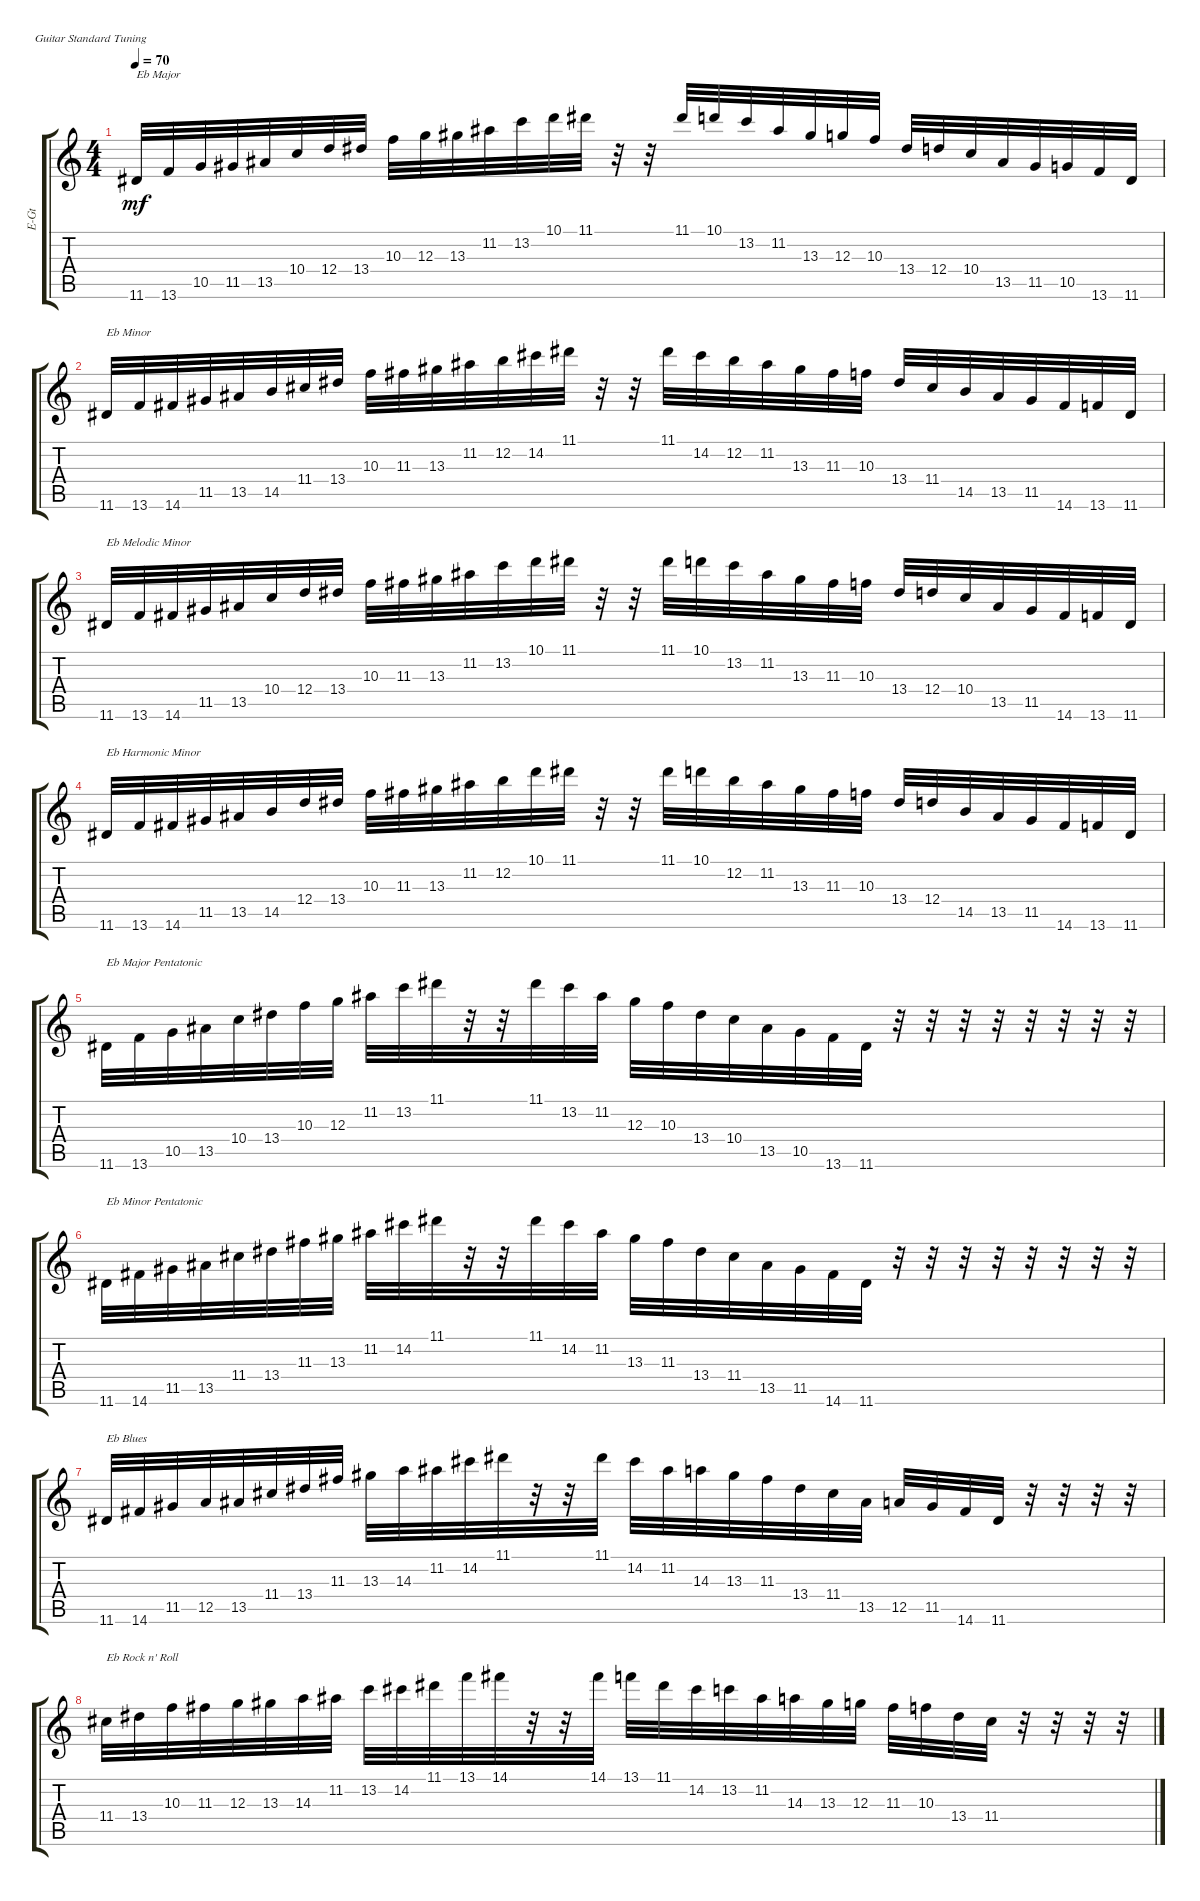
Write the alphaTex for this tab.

\defaultSystemsLayout 4
\bracketExtendMode groupsimilarinstruments
\otherSystemsTrackNameOrientation horizontal
\track ("Electric Guitar" "E-Gt") {instrument overdrivenguitar}
\staff {score tabs}
\tuning (E4 B3 G3 D3 A2 E2)
\ts (4 4)
\tempo 70
\clef g2
\ks c
11.6{acc #}.32{txt "Eb Major" dy mf instrument overdrivenguitar beam Up} 13.6.32{beam Up} 10.5.32{beam Up} 11.5{acc #}.32{beam Up} 13.5{acc #}.32{beam Up} 10.4.32{beam Up} 12.4.32{beam Up} 13.4{acc #}.32{beam Up} 10.3.32{beam Down} 12.3.32{beam Down} 13.3{acc #}.32{beam Down} 11.2{acc #}.32{beam Down} 13.2.32{beam Down} 10.1.32{beam Down} 11.1{acc #}.32{beam Down} r.32{beam Up} r.32{beam Up} 11.1{acc #}.32{beam Down} 10.1.32{beam Down} 13.2.32{beam Down} 11.2{acc #}.32{beam Down} 13.3{acc #}.32{beam Down} 12.3.32{beam Down} 10.3.32{beam Down} 13.4{acc #}.32{beam Up} 12.4.32{beam Up} 10.4.32{beam Up} 13.5{acc #}.32{beam Up} 11.5{acc #}.32{beam Up} 10.5.32{beam Up} 13.6.32{beam Up} 11.6{acc #}.32{beam Up} |
11.6{acc #}.32{txt "Eb Minor" beam Up} 13.6.32{beam Up} 14.6{acc #}.32{beam Up} 11.5{acc #}.32{beam Up} 13.5{acc #}.32{beam Up} 14.5.32{beam Up} 11.4{acc #}.32{beam Up} 13.4{acc #}.32{beam Up} 10.3.32{beam Down} 11.3{acc #}.32{beam Down} 13.3{acc #}.32{beam Down} 11.2{acc #}.32{beam Down} 12.2.32{beam Down} 14.2{acc #}.32{beam Down} 11.1{acc #}.32{beam Down} r.32{beam Down} r.32{beam Down} 11.1{acc #}.32{beam Down} 14.2{acc #}.32{beam Down} 12.2.32{beam Down} 11.2{acc #}.32{beam Down} 13.3{acc #}.32{beam Down} 11.3{acc #}.32{beam Down} 10.3.32{beam Down} 13.4{acc #}.32{beam Up} 11.4{acc #}.32{beam Up} 14.5.32{beam Up} 13.5{acc #}.32{beam Up} 11.5{acc #}.32{beam Up} 14.6{acc #}.32{beam Up} 13.6.32{beam Up} 11.6{acc #}.32{beam Up} |
11.6{acc #}.32{txt "Eb Melodic Minor" beam Up} 13.6.32{beam Up} 14.6{acc #}.32{beam Up} 11.5{acc #}.32{beam Up} 13.5{acc #}.32{beam Up} 10.4.32{beam Up} 12.4.32{beam Up} 13.4{acc #}.32{beam Up} 10.3.32{beam Down} 11.3{acc #}.32{beam Down} 13.3{acc #}.32{beam Down} 11.2{acc #}.32{beam Down} 13.2.32{beam Down} 10.1.32{beam Down} 11.1{acc #}.32{beam Down} r.32{beam Down} r.32{beam Down} 11.1{acc #}.32{beam Down} 10.1.32{beam Down} 13.2.32{beam Down} 11.2{acc #}.32{beam Down} 13.3{acc #}.32{beam Down} 11.3{acc #}.32{beam Down} 10.3.32{beam Down} 13.4{acc #}.32{beam Up} 12.4.32{beam Up} 10.4.32{beam Up} 13.5{acc #}.32{beam Up} 11.5{acc #}.32{beam Up} 14.6{acc #}.32{beam Up} 13.6.32{beam Up} 11.6{acc #}.32{beam Up} |
11.6{acc #}.32{txt "Eb Harmonic Minor" beam Up} 13.6.32{beam Up} 14.6{acc #}.32{beam Up} 11.5{acc #}.32{beam Up} 13.5{acc #}.32{beam Up} 14.5.32{beam Up} 12.4.32{beam Up} 13.4{acc #}.32{beam Up} 10.3.32{beam Down} 11.3{acc #}.32{beam Down} 13.3{acc #}.32{beam Down} 11.2{acc #}.32{beam Down} 12.2.32{beam Down} 10.1.32{beam Down} 11.1{acc #}.32{beam Down} r.32{beam Down} r.32{beam Down} 11.1{acc #}.32{beam Down} 10.1.32{beam Down} 12.2.32{beam Down} 11.2{acc #}.32{beam Down} 13.3{acc #}.32{beam Down} 11.3{acc #}.32{beam Down} 10.3.32{beam Down} 13.4{acc #}.32{beam Up} 12.4.32{beam Up} 14.5.32{beam Up} 13.5{acc #}.32{beam Up} 11.5{acc #}.32{beam Up} 14.6{acc #}.32{beam Up} 13.6.32{beam Up} 11.6{acc #}.32{beam Up} |
11.6{acc #}.32{txt "Eb Major Pentatonic" beam Down} 13.6.32{beam Down} 10.5.32{beam Down} 13.5{acc #}.32{beam Down} 10.4.32{beam Down} 13.4{acc #}.32{beam Down} 10.3.32{beam Down} 12.3.32{beam Down} 11.2{acc #}.32{beam Down} 13.2.32{beam Down} 11.1{acc #}.32{beam Down} r.32{beam Down} r.32{beam Down} 11.1{acc #}.32{beam Down} 13.2.32{beam Down} 11.2{acc #}.32{beam Down} 12.3.32{beam Down} 10.3.32{beam Down} 13.4{acc #}.32{beam Down} 10.4.32{beam Down} 13.5{acc #}.32{beam Down} 10.5.32{beam Down} 13.6.32{beam Down} 11.6{acc #}.32{beam Down} r.32{beam Down} r.32{beam Down} r.32{beam Down} r.32{beam Down} r.32{beam Down} r.32{beam Down} r.32{beam Down} r.32{beam Down} |
11.6{acc #}.32{txt "Eb Minor Pentatonic" beam Down} 14.6{acc #}.32{beam Down} 11.5{acc #}.32{beam Down} 13.5{acc #}.32{beam Down} 11.4{acc #}.32{beam Down} 13.4{acc #}.32{beam Down} 11.3{acc #}.32{beam Down} 13.3{acc #}.32{beam Down} 11.2{acc #}.32{beam Down} 14.2{acc #}.32{beam Down} 11.1{acc #}.32{beam Down} r.32{beam Down} r.32{beam Down} 11.1{acc #}.32{beam Down} 14.2{acc #}.32{beam Down} 11.2{acc #}.32{beam Down} 13.3{acc #}.32{beam Down} 11.3{acc #}.32{beam Down} 13.4{acc #}.32{beam Down} 11.4{acc #}.32{beam Down} 13.5{acc #}.32{beam Down} 11.5{acc #}.32{beam Down} 14.6{acc #}.32{beam Down} 11.6{acc #}.32{beam Down} r.32{beam Down} r.32{beam Down} r.32{beam Down} r.32{beam Down} r.32{beam Down} r.32{beam Down} r.32{beam Down} r.32{beam Down} |
11.6{acc #}.32{txt "Eb Blues" beam Up} 14.6{acc #}.32{beam Up} 11.5{acc #}.32{beam Up} 12.5.32{beam Up} 13.5{acc #}.32{beam Up} 11.4{acc #}.32{beam Up} 13.4{acc #}.32{beam Up} 11.3{acc #}.32{beam Up} 13.3{acc #}.32{beam Down} 14.3.32{beam Down} 11.2{acc #}.32{beam Down} 14.2{acc #}.32{beam Down} 11.1{acc #}.32{beam Down} r.32{beam Down} r.32{beam Down} 11.1{acc #}.32{beam Down} 14.2{acc #}.32{beam Down} 11.2{acc #}.32{beam Down} 14.3.32{beam Down} 13.3{acc #}.32{beam Down} 11.3{acc #}.32{beam Down} 13.4{acc #}.32{beam Down} 11.4{acc #}.32{beam Down} 13.5{acc #}.32{beam Down} 12.5.32{beam Up} 11.5{acc #}.32{beam Up} 14.6{acc #}.32{beam Up} 11.6{acc #}.32{beam Up} r.32{beam Down} r.32{beam Down} r.32{beam Down} r.32{beam Down} |
11.4{acc #}.32{txt "Eb Rock n' Roll" beam Down} 13.4{acc #}.32{beam Down} 10.3.32{beam Down} 11.3{acc #}.32{beam Down} 12.3.32{beam Down} 13.3{acc #}.32{beam Down} 14.3.32{beam Down} 11.2{acc #}.32{beam Down} 13.2.32{beam Down} 14.2{acc #}.32{beam Down} 11.1{acc #}.32{beam Down} 13.1.32{beam Down} 14.1{acc #}.32{beam Down} r.32{beam Down} r.32{beam Down} 14.1{acc #}.32{beam Down} 13.1.32{beam Down} 11.1{acc #}.32{beam Down} 14.2{acc #}.32{beam Down} 13.2.32{beam Down} 11.2{acc #}.32{beam Down} 14.3.32{beam Down} 13.3{acc #}.32{beam Down} 12.3.32{beam Down} 11.3{acc #}.32{beam Down} 10.3.32{beam Down} 13.4{acc #}.32{beam Down} 11.4{acc #}.32{beam Down} r.32{beam Down} r.32{beam Down} r.32{beam Down} r.32{beam Down}
